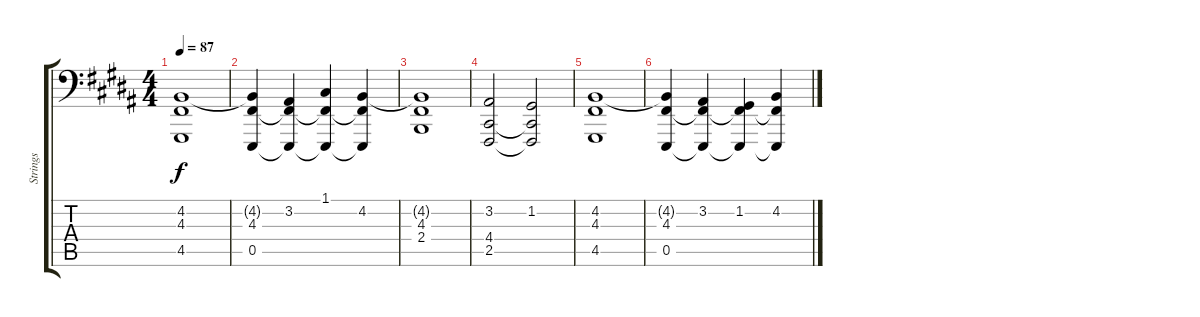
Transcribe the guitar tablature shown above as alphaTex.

\track ("Strings" "Strings") {instrument stringensemble1}
\staff {score tabs}
\tuning (C3 G2 D2 A1 E1 B0) {hide}
\ts (4 4)
\tempo 87
\clef f4
\ks b
(4.2 4.3 4.5).1{dy f} |
(4.2{t} 4.3 0.5).4 (3.2 4.3{t} 0.5{t}).4 (1.1 4.3{t} 0.5{t}).4 (4.2 4.3{t} 0.5{t}).4 |
(4.2{t} 4.3 2.4).1 |
(3.2 4.4 2.5).2 (1.2 4.4{t} 2.5{t}).2 |
(4.2 4.3 4.5).1 |
(4.2{t} 4.3 0.5).4 (3.2 4.3{t} 0.5{t}).4 (1.2 4.3{t} 0.5{t}).4 (4.2 4.3{t} 0.5{t}).4
